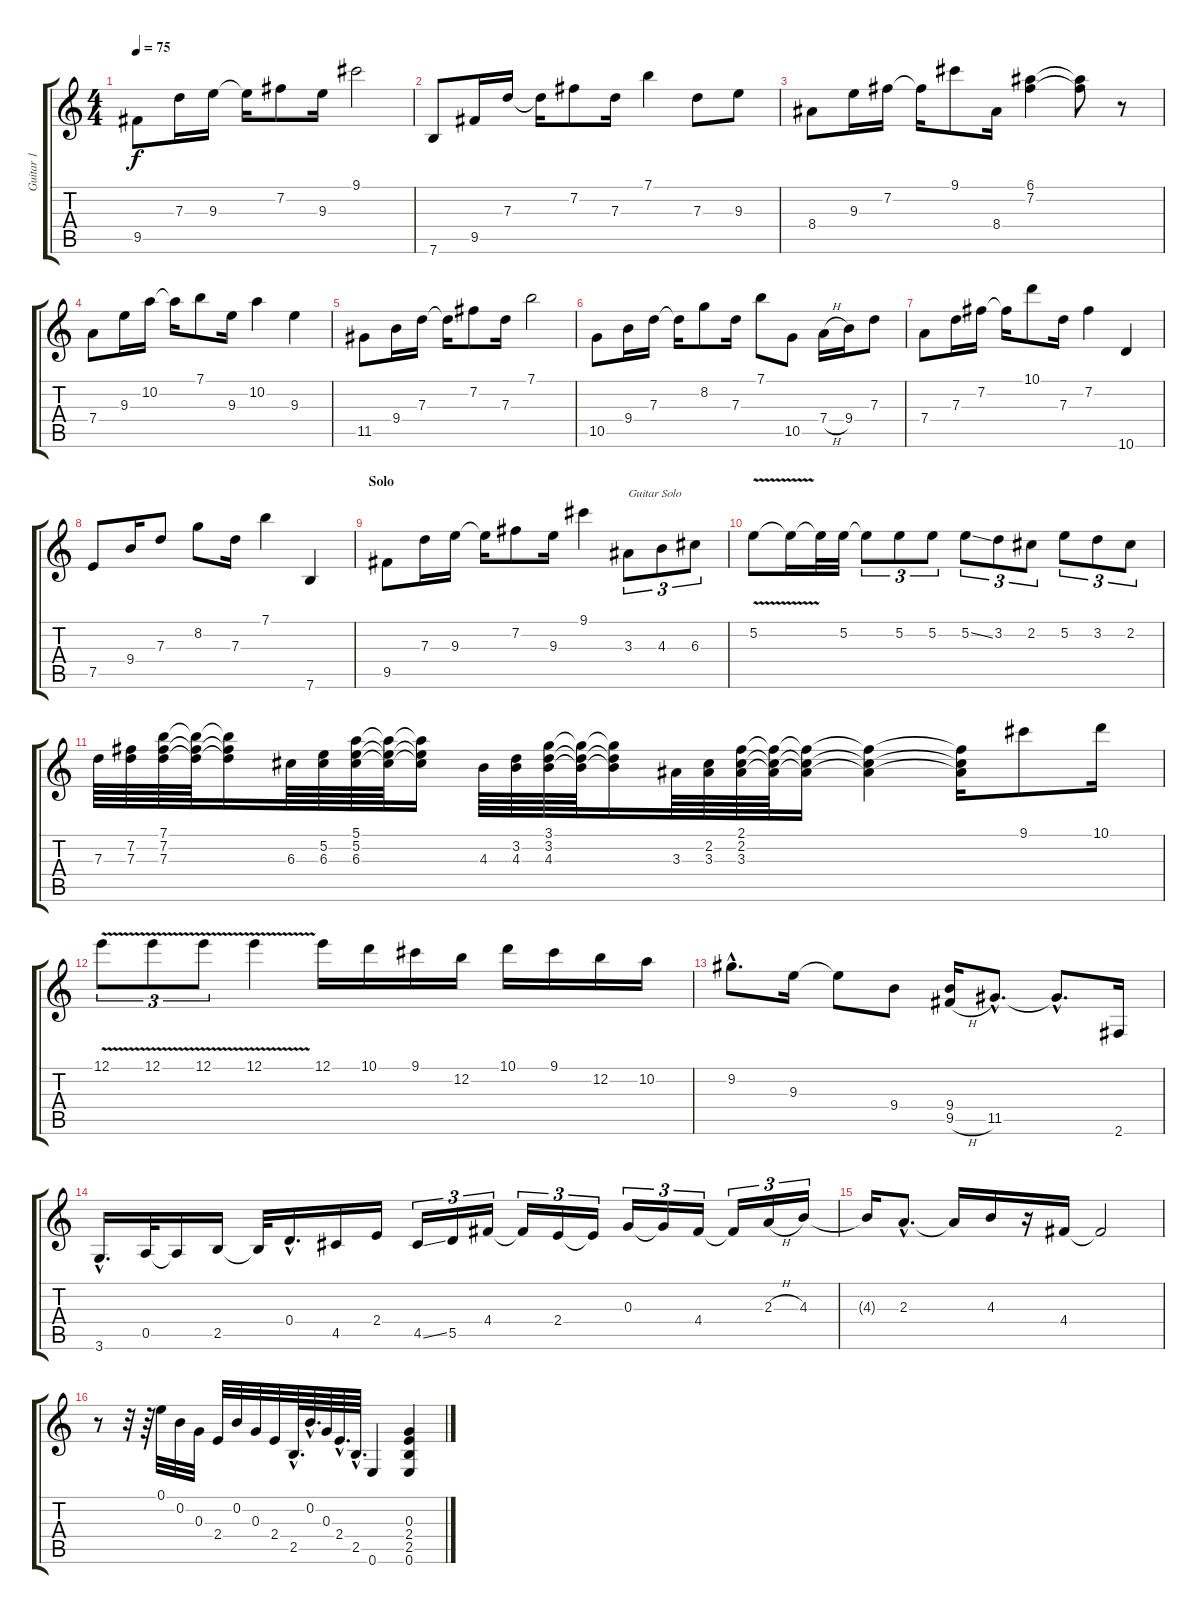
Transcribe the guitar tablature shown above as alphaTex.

\track ("Guitar 1" "Guitar 1") {instrument acousticguitarnylon}
\staff {score tabs}
\tuning (E4 B3 G3 D3 A2 E2) {hide}
\ts (4 4)
\tempo 75
\clef g2
\ks c
9.5.8{dy f} 7.3.16 9.3.16 9.3{t}.16 7.2.8 9.3.16 9.1.2 |
7.6.8 9.5.16 7.3.16 7.3{t}.16 7.2.8 7.3.16 7.1.4 7.3.8 9.3.8 |
8.4.8 9.3.16 7.2.16 7.2{t}.16 9.1.8 8.4.16 (6.1 7.2).4 (6.1{t} 7.2{t}).8 r.8 |
7.4.8 9.3.16 10.2.16 10.2{t}.16 7.1.8 9.3.16 10.2.4 9.3.4 |
11.5.8 9.4.16 7.3.16 7.3{t}.16 7.2.8 7.3.16 7.1.2 |
10.5.8 9.4.16 7.3.16 7.3{t}.16 8.2.8 7.3.16 7.1.8 10.5.8 7.4{h}.16 9.4.16 7.3.8 |
7.4.8 7.3.16 7.2.16 7.2{t}.16 10.1.8 7.3.16 7.2.4 10.6.4 |
7.5.8 9.4.16 7.3.8 8.2.8 7.3.16 7.1.4 7.6.4 |
\section ("" "Solo")
9.5.8 7.3.16 9.3.16 9.3{t}.16 7.2.8 9.3.16 9.1.4 3.3.8{tu (3 2) txt "Guitar Solo"} 4.3.8{tu (3 2)} 6.3.8{tu (3 2)} |
5.2{v}.8 5.2{t}.16 5.2{t}.32 5.2.32 5.2{t}.8{tu (3 2)} 5.2.8{tu (3 2)} 5.2.8{tu (3 2)} 5.2{ss}.8{tu (3 2)} 3.2.8{tu (3 2)} 2.2.8{tu (3 2)} 5.2.8{tu (3 2)} 3.2.8{tu (3 2)} 2.2.8{tu (3 2)} |
7.3.64 (7.2 7.3).64 (7.1 7.2 7.3).64 (7.1{t} 7.2{t} 7.3{t}).64 (7.1{t} 7.2{t} 7.3{t}).16 6.3.64 (5.2 6.3).64 (5.1 5.2 6.3).64 (5.1{t} 5.2{t} 6.3{t}).64 (5.1{t} 5.2{t} 6.3{t}).16 4.3.64 (3.2 4.3).64 (3.1 3.2 4.3).64 (3.1{t} 3.2{t} 4.3{t}).64 (3.1{t} 3.2{t} 4.3{t}).16 3.3.64 (2.2 3.3).64 (2.1 2.2 3.3).64 (2.1{t} 2.2{t} 3.3{t}).64 (2.1{t} 2.2{t} 3.3{t}).16 (2.1{t} 2.2{t} 3.3{t}).4 (2.1{t} 2.2{t} 3.3{t}).16 9.1.8 10.1.16 |
12.1{v}.8{tu (3 2)} 12.1{v}.8{tu (3 2)} 12.1{v}.8{tu (3 2)} 12.1{v}.4 12.1.16 10.1.16 9.1.16 12.2.16 10.1.16 9.1.16 12.2.16 10.2.16 |
9.2{hac}.8{d} 9.3.16 9.3{t}.8 9.4.8 (9.4 9.5{h}).16 11.5{hac}.8{d} 11.5{hac t}.8{d} 2.6.16 |
3.6{hac}.16{d} 0.5.32 0.5{t}.16 2.5.16 2.5{t}.32 0.4{hac}.16{d} 4.5.16 2.4.16 4.5{ss}.16{tu (3 2)} 5.5.16{tu (3 2)} 4.4.16{tu (3 2)} 4.4{t}.16{tu (3 2)} 2.4.16{tu (3 2)} 2.4{t}.16{tu (3 2)} 0.3.16{tu (3 2)} 0.3{t}.16{tu (3 2)} 4.4.16{tu (3 2)} 4.4{t}.16{tu (3 2)} 2.3{h}.16{tu (3 2)} 4.3.16{tu (3 2)} |
4.3{t}.16 2.3{hac}.8{d} 2.3{t}.16 4.3.16 r.16 4.4.16 4.4{t}.2 |
r.8 r.32 r.64 0.1.32 0.2.32 0.3.32 2.4.32 0.2.32 0.3.32 2.4.32 2.5{hac}.64{d} 0.2{hac}.64{d} 0.3.64 2.4{hac}.64{d} 2.5{hac}.64{d} 0.6.4 (0.3 2.4 2.5 0.6).4
